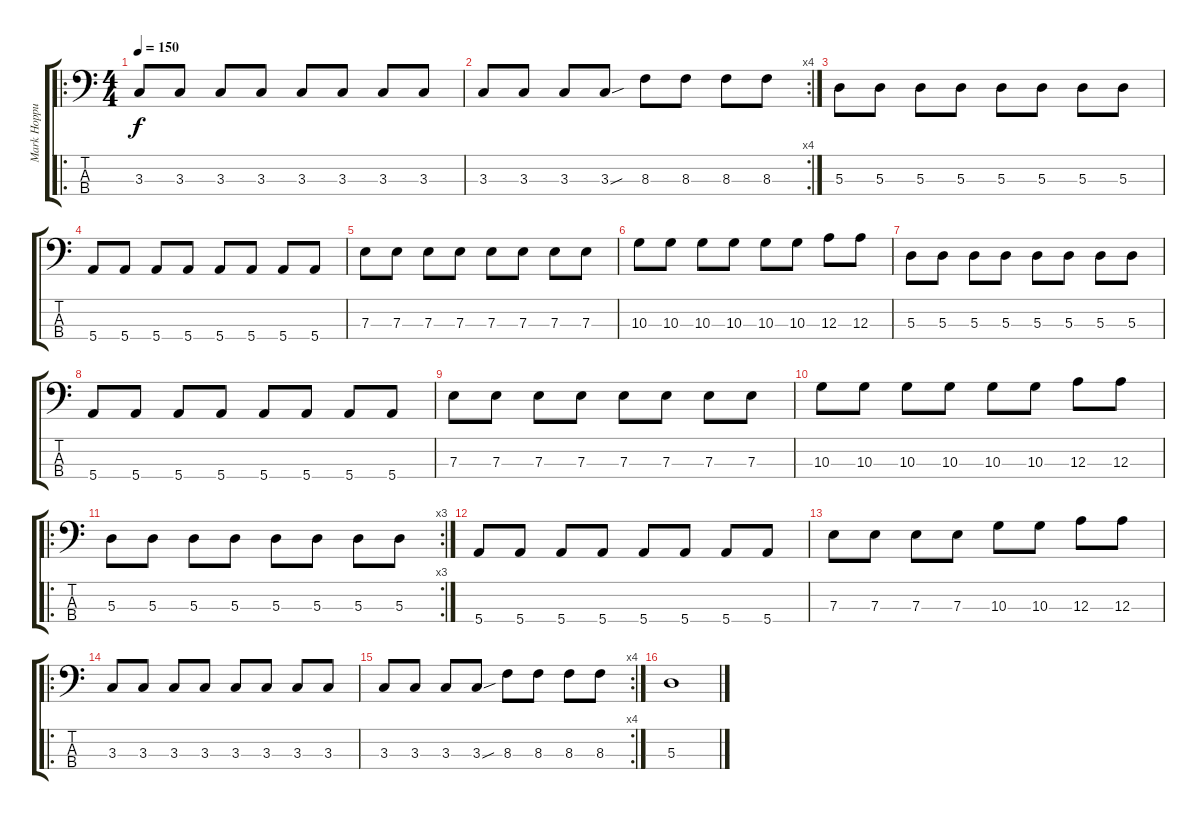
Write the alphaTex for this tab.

\track ("Mark Hoppus" "Mark Hoppu") {instrument electricbasspick}
\staff {score tabs}
\tuning (G2 D2 A1 E1) {hide}
\ro
\ts (4 4)
\tempo 150
\clef f4
\ks c
3.3.8{dy f} 3.3.8 3.3.8 3.3.8 3.3.8 3.3.8 3.3.8 3.3.8 |
\rc 4
3.3.8 3.3.8 3.3.8 3.3{sou}.8 8.3.8 8.3.8 8.3.8 8.3.8 |
5.3.8 5.3.8 5.3.8 5.3.8 5.3.8 5.3.8 5.3.8 5.3.8 |
5.4.8 5.4.8 5.4.8 5.4.8 5.4.8 5.4.8 5.4.8 5.4.8 |
7.3.8 7.3.8 7.3.8 7.3.8 7.3.8 7.3.8 7.3.8 7.3.8 |
10.3.8 10.3.8 10.3.8 10.3.8 10.3.8 10.3.8 12.3.8 12.3.8 |
5.3.8 5.3.8 5.3.8 5.3.8 5.3.8 5.3.8 5.3.8 5.3.8 |
5.4.8 5.4.8 5.4.8 5.4.8 5.4.8 5.4.8 5.4.8 5.4.8 |
7.3.8 7.3.8 7.3.8 7.3.8 7.3.8 7.3.8 7.3.8 7.3.8 |
10.3.8 10.3.8 10.3.8 10.3.8 10.3.8 10.3.8 12.3.8 12.3.8 |
\ro
\rc 3
5.3.8 5.3.8 5.3.8 5.3.8 5.3.8 5.3.8 5.3.8 5.3.8 |
5.4.8 5.4.8 5.4.8 5.4.8 5.4.8 5.4.8 5.4.8 5.4.8 |
7.3.8 7.3.8 7.3.8 7.3.8 10.3.8 10.3.8 12.3.8 12.3.8 |
\ro
3.3.8 3.3.8 3.3.8 3.3.8 3.3.8 3.3.8 3.3.8 3.3.8 |
\rc 4
3.3.8 3.3.8 3.3.8 3.3{sou}.8 8.3.8 8.3.8 8.3.8 8.3.8 |
5.3.1
